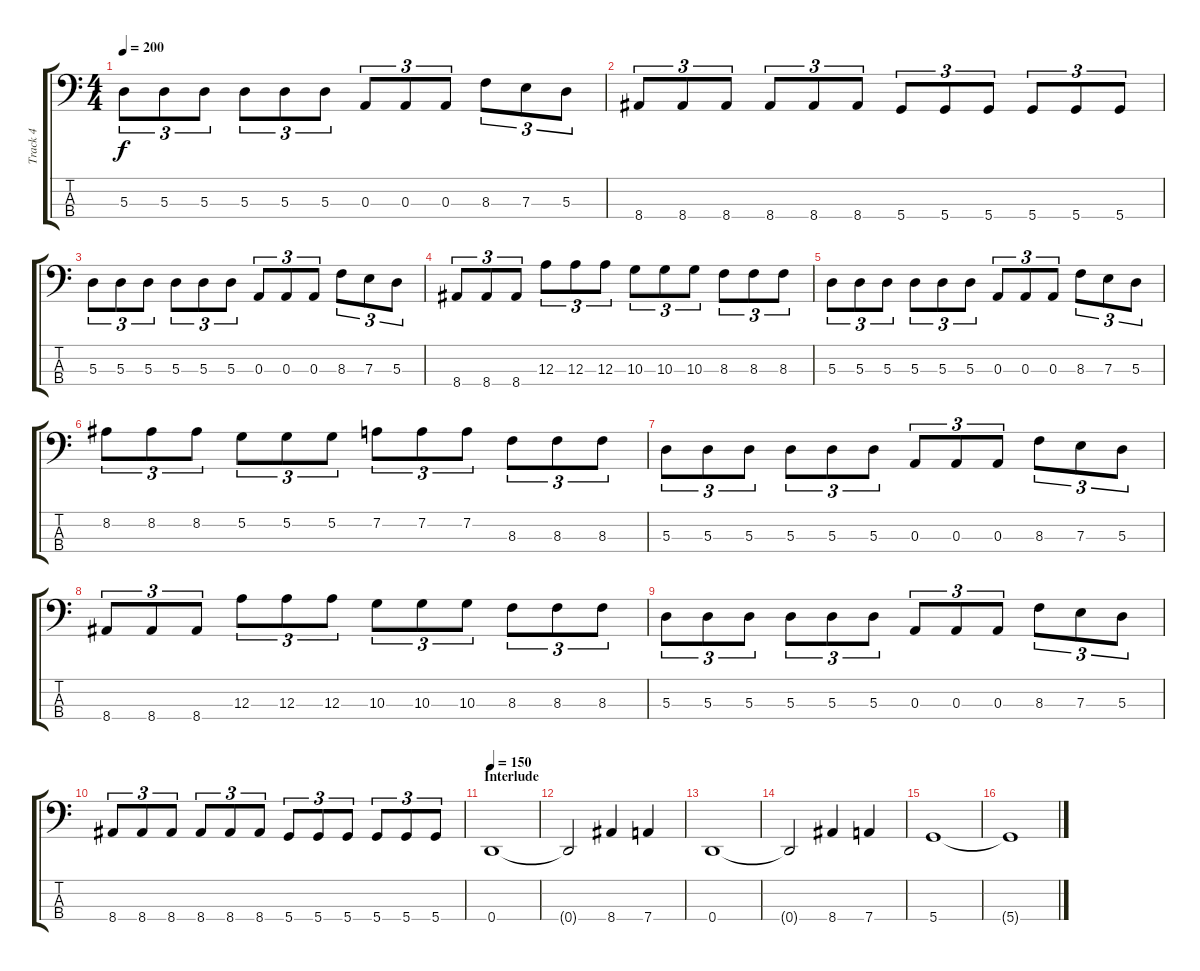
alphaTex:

\track ("Track 4" "Track 4") {instrument electricbasspick}
\staff {score tabs}
\tuning (G2 D2 A1 D1) {hide}
\ts (4 4)
\tempo 200
\clef f4
\ks c
5.3.8{tu (3 2) dy f} 5.3.8{tu (3 2)} 5.3.8{tu (3 2)} 5.3.8{tu (3 2)} 5.3.8{tu (3 2)} 5.3.8{tu (3 2)} 0.3.8{tu (3 2)} 0.3.8{tu (3 2)} 0.3.8{tu (3 2)} 8.3.8{tu (3 2)} 7.3.8{tu (3 2)} 5.3.8{tu (3 2)} |
8.4.8{tu (3 2)} 8.4.8{tu (3 2)} 8.4.8{tu (3 2)} 8.4.8{tu (3 2)} 8.4.8{tu (3 2)} 8.4.8{tu (3 2)} 5.4.8{tu (3 2)} 5.4.8{tu (3 2)} 5.4.8{tu (3 2)} 5.4.8{tu (3 2)} 5.4.8{tu (3 2)} 5.4.8{tu (3 2)} |
5.3.8{tu (3 2)} 5.3.8{tu (3 2)} 5.3.8{tu (3 2)} 5.3.8{tu (3 2)} 5.3.8{tu (3 2)} 5.3.8{tu (3 2)} 0.3.8{tu (3 2)} 0.3.8{tu (3 2)} 0.3.8{tu (3 2)} 8.3.8{tu (3 2)} 7.3.8{tu (3 2)} 5.3.8{tu (3 2)} |
8.4.8{tu (3 2)} 8.4.8{tu (3 2)} 8.4.8{tu (3 2)} 12.3.8{tu (3 2)} 12.3.8{tu (3 2)} 12.3.8{tu (3 2)} 10.3.8{tu (3 2)} 10.3.8{tu (3 2)} 10.3.8{tu (3 2)} 8.3.8{tu (3 2)} 8.3.8{tu (3 2)} 8.3.8{tu (3 2)} |
5.3.8{tu (3 2)} 5.3.8{tu (3 2)} 5.3.8{tu (3 2)} 5.3.8{tu (3 2)} 5.3.8{tu (3 2)} 5.3.8{tu (3 2)} 0.3.8{tu (3 2)} 0.3.8{tu (3 2)} 0.3.8{tu (3 2)} 8.3.8{tu (3 2)} 7.3.8{tu (3 2)} 5.3.8{tu (3 2)} |
8.2.8{tu (3 2)} 8.2.8{tu (3 2)} 8.2.8{tu (3 2)} 5.2.8{tu (3 2)} 5.2.8{tu (3 2)} 5.2.8{tu (3 2)} 7.2.8{tu (3 2)} 7.2.8{tu (3 2)} 7.2.8{tu (3 2)} 8.3.8{tu (3 2)} 8.3.8{tu (3 2)} 8.3.8{tu (3 2)} |
5.3.8{tu (3 2)} 5.3.8{tu (3 2)} 5.3.8{tu (3 2)} 5.3.8{tu (3 2)} 5.3.8{tu (3 2)} 5.3.8{tu (3 2)} 0.3.8{tu (3 2)} 0.3.8{tu (3 2)} 0.3.8{tu (3 2)} 8.3.8{tu (3 2)} 7.3.8{tu (3 2)} 5.3.8{tu (3 2)} |
8.4.8{tu (3 2)} 8.4.8{tu (3 2)} 8.4.8{tu (3 2)} 12.3.8{tu (3 2)} 12.3.8{tu (3 2)} 12.3.8{tu (3 2)} 10.3.8{tu (3 2)} 10.3.8{tu (3 2)} 10.3.8{tu (3 2)} 8.3.8{tu (3 2)} 8.3.8{tu (3 2)} 8.3.8{tu (3 2)} |
5.3.8{tu (3 2)} 5.3.8{tu (3 2)} 5.3.8{tu (3 2)} 5.3.8{tu (3 2)} 5.3.8{tu (3 2)} 5.3.8{tu (3 2)} 0.3.8{tu (3 2)} 0.3.8{tu (3 2)} 0.3.8{tu (3 2)} 8.3.8{tu (3 2)} 7.3.8{tu (3 2)} 5.3.8{tu (3 2)} |
8.4.8{tu (3 2)} 8.4.8{tu (3 2)} 8.4.8{tu (3 2)} 8.4.8{tu (3 2)} 8.4.8{tu (3 2)} 8.4.8{tu (3 2)} 5.4.8{tu (3 2)} 5.4.8{tu (3 2)} 5.4.8{tu (3 2)} 5.4.8{tu (3 2)} 5.4.8{tu (3 2)} 5.4.8{tu (3 2)} |
\section ("" "Interlude")
\tempo 150
0.4.1 |
0.4{t}.2 8.4.4 7.4.4 |
0.4.1 |
0.4{t}.2 8.4.4 7.4.4 |
5.4.1 |
5.4{t}.1
